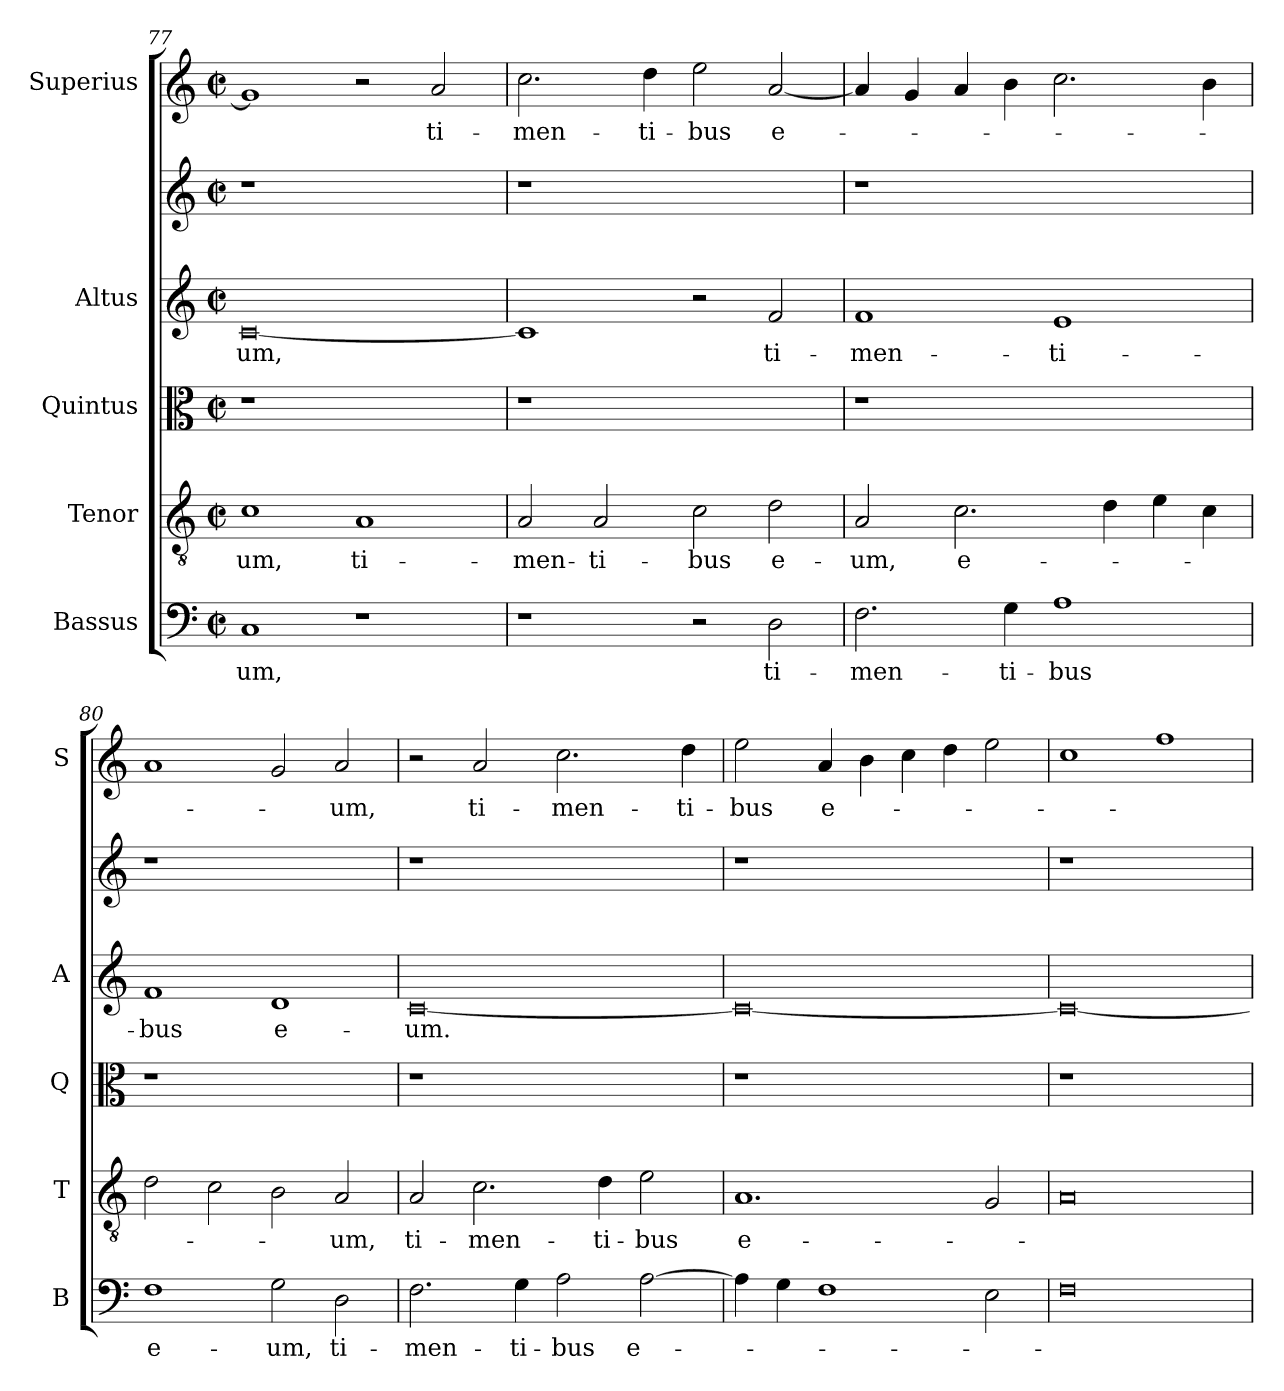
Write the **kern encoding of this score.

**kern	**text	**kern	**text	**kern	**kern	**text	**kern	**kern	**text
*part6	*part6	*part5	*part5	*part4	*part3	*part3	*part2	*part1	*part1
*staff6	*staff6	*staff5	*staff5	*staff4	*staff3	*staff3	*staff2	*staff1	*staff1
*I"Bassus	*	*I"Tenor	*	*I"Quintus	*I"Altus	*	*	*I"Superius	*
*I'B	*	*I'T	*	*I'Q	*I'A	*	*	*I'S	*
!!LO:PB:g=z
*clefF4	*	*clefGv2	*	*clefC3	*clefG2	*	*clefG2	*clefG2	*
*k[]	*	*k[]	*	*k[]	*k[]	*	*k[]	*k[]	*
*C:	*	*C:	*	*C:	*C:	*	*C:	*C:	*
*M2/2	*	*M2/2	*	*M2/2	*M2/2	*	*M2/2	*M2/2	*
*met(c|)	*	*met(c|)	*	*met(c|)	*met(c|)	*	*met(c|)	*met(c|)	*
=77	=77	=77	=77	=77	=77	=77	=77	=77	=77
!	!LO:LY:b	!	!LO:LY:b	!	!	!LO:LY:b	!	!	!
1C	-um,	1c	-um,	1r	[0c	-um,	1r	1g]	.
!	!	!	!LO:LY:b	!	!	!	!	!	!
1r	.	1A	ti-	1ryy	.	.	1ryy	2r	.
!	!	!	!	!	!	!	!	!	!LO:LY:b
.	.	.	.	.	.	.	.	2a/	ti-
=78	=78	=78	=78	=78	=78	=78	=78	=78	=78
!	!	!	!LO:LY:b	!	!	!	!	!	!LO:LY:b
1r	.	2A/	-men-	1r	1c]	.	1r	2.cc\	-men-
!	!	!	!LO:LY:b	!	!	!	!	!	!
.	.	2A/	-ti-	.	.	.	.	.	.
!	!	!	!	!	!	!	!	!	!LO:LY:b
.	.	.	.	.	.	.	.	4dd\	-ti-
!	!	!	!LO:LY:b	!	!	!	!	!	!LO:LY:b
2r	.	2c\	-bus	1ryy	2r	.	1ryy	2ee\	-bus
!	!LO:LY:b	!	!LO:LY:b	!	!	!LO:LY:b	!	!	!LO:LY:b
2D\	ti-	2d\	e-	.	2f/	ti-	.	[2a/	e-
=79	=79	=79	=79	=79	=79	=79	=79	=79	=79
!	!LO:LY:b	!	!LO:LY:b	!	!	!LO:LY:b	!	!	!
2.F\	-men-	2A/	-um,	1r	1f	-men-	1r	4a/]	.
.	.	.	.	.	.	.	.	4g/	.
!	!	!	!LO:LY:b	!	!	!	!	!	!
.	.	2.c\	e-	.	.	.	.	4a/	.
!	!LO:LY:b	!	!	!	!	!	!	!	!
4G\	-ti-	.	.	.	.	.	.	4b\	.
!	!LO:LY:b	!	!	!	!	!LO:LY:b	!	!	!
1A	-bus	.	.	1ryy	1e	-ti-	1ryy	2.cc\	.
.	.	4d\	.	.	.	.	.	.	.
.	.	4e\	.	.	.	.	.	.	.
.	.	4c\	.	.	.	.	.	4b\	.
=80	=80	=80	=80	=80	=80	=80	=80	=80	=80
!	!LO:LY:b	!	!	!	!	!LO:LY:b	!	!	!
1F	e-	2d\	.	1r	1f	-bus	1r	1a	.
.	.	2c\	.	.	.	.	.	.	.
!	!LO:LY:b	!	!	!	!	!LO:LY:b	!	!	!
2G\	-um,	2B\	.	1ryy	1d	e-	1ryy	2g/	.
!	!LO:LY:b	!	!LO:LY:b	!	!	!	!	!	!LO:LY:b
2D\	ti-	2A/	-um,	.	.	.	.	2a/	-um,
=81	=81	=81	=81	=81	=81	=81	=81	=81	=81
!	!LO:LY:b	!	!LO:LY:b	!	!	!LO:LY:b	!	!	!
2.F\	-men-	2A/	ti-	1r	[0c	-um.	1r	2r	.
!	!	!	!LO:LY:b	!	!	!	!	!	!LO:LY:b
.	.	2.c\	-men-	.	.	.	.	2a/	ti-
!	!LO:LY:b	!	!	!	!	!	!	!	!
4G\	-ti-	.	.	.	.	.	.	.	.
!	!LO:LY:b	!	!	!	!	!	!	!	!LO:LY:b
2A\	-bus	.	.	1ryy	.	.	1ryy	2.cc\	-men-
!	!	!	!LO:LY:b	!	!	!	!	!	!
.	.	4d\	-ti-	.	.	.	.	.	.
!	!LO:LY:b	!	!LO:LY:b	!	!	!	!	!	!
[2A\	e-	2e\	-bus	.	.	.	.	.	.
!	!	!	!	!	!	!	!	!	!LO:LY:b
.	.	.	.	.	.	.	.	4dd\	-ti-
=82	=82	=82	=82	=82	=82	=82	=82	=82	=82
!	!	!	!LO:LY:b	!	!	!	!	!	!LO:LY:b
4A\]	.	1.A	e-	1r	0c_	.	1r	2ee\	-bus
4G\	.	.	.	.	.	.	.	.	.
!	!	!	!	!	!	!	!	!	!LO:LY:b
1F	.	.	.	.	.	.	.	4a/	e-
.	.	.	.	.	.	.	.	4b\	.
.	.	.	.	1ryy	.	.	1ryy	4cc\	.
.	.	.	.	.	.	.	.	4dd\	.
2E\	.	2G/	.	.	.	.	.	2ee\	.
=83	=83	=83	=83	=83	=83	=83	=83	=83	=83
0F	.	0A	.	1r	0c_	.	1r	1cc	.
.	.	.	.	1ryy	.	.	1ryy	1ff	.
=	=	=	=	=	=	=	=	=	=
*-	*-	*-	*-	*-	*-	*-	*-	*-	*-
